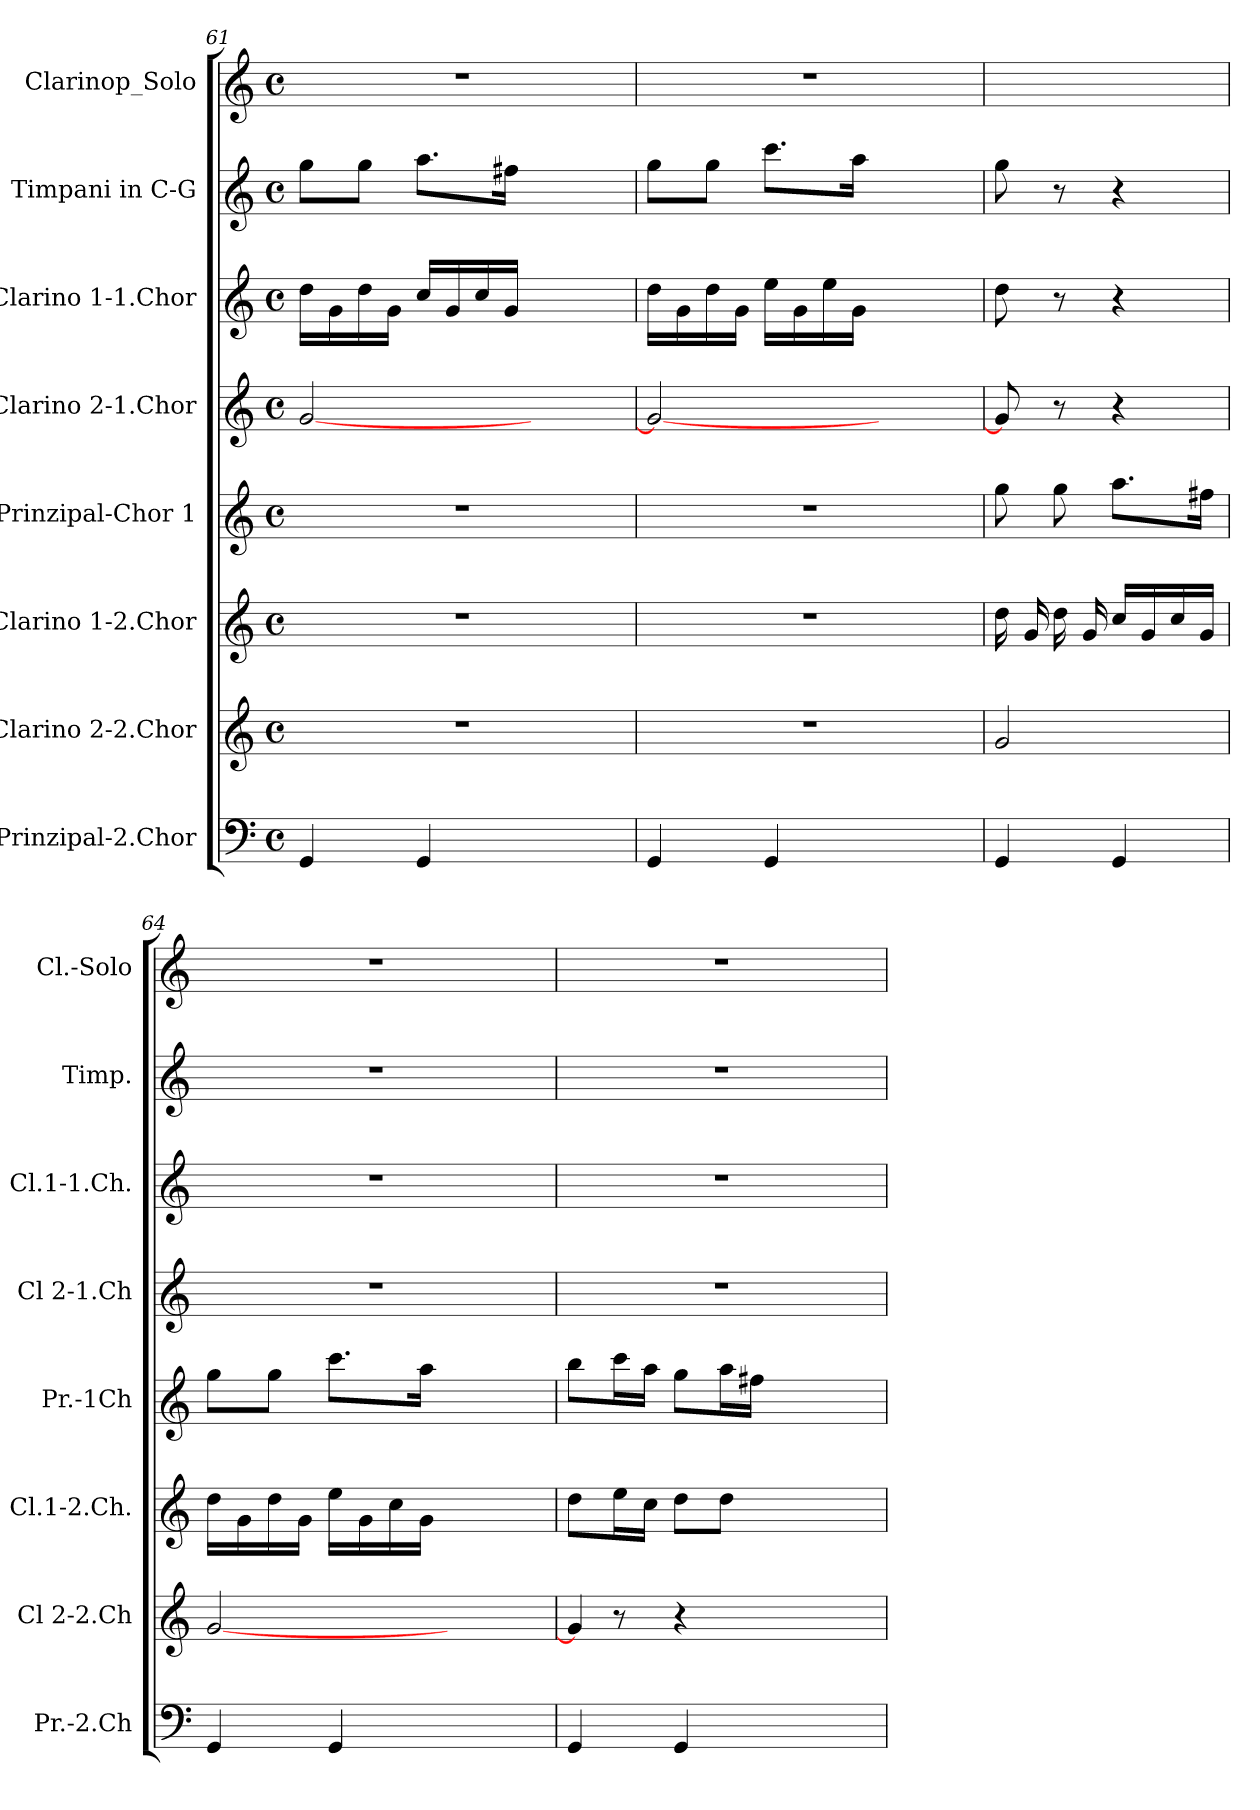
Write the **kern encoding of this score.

**kern	**kern	**kern	**kern	**kern	**kern	**kern	**kern
*part8	*part7	*part6	*part5	*part4	*part3	*part2	*part1
*staff8	*staff7	*staff6	*staff5	*staff4	*staff3	*staff2	*staff1
*I"Prinzipal-2.Chor	*I"Clarino 2-2.Chor	*I"Clarino 1-2.Chor	*I"Prinzipal-Chor 1	*I"Clarino 2-1.Chor	*I"Clarino 1-1.Chor	*I"Timpani in C-G	*I"Clarinop_Solo
*I'Pr.-2.Ch	*I'Cl 2-2.Ch	*I'Cl.1-2.Ch.	*I'Pr.-1Ch	*I'Cl 2-1.Ch	*I'Cl.1-1.Ch.	*I'Timp.	*I'Cl.-Solo
*clefF4	*clefG2	*clefG2	*clefG2	*clefG2	*clefG2	*clefG2	*clefG2
*	*	*ITrd1c2	*ITrd1c2	*	*ITrd1c2	*ITrd1c2	*
*k[]	*k[]	*k[b-e-]	*k[b-e-]	*k[]	*k[b-e-]	*k[b-e-]	*k[]
*C:	*C:	*B-:	*B-:	*C:	*B-:	*B-:	*C:
*M4/4	*M4/4	*M4/4	*M4/4	*M4/4	*M4/4	*M4/4	*M4/4
*met(c)	*met(c)	*met(c)	*met(c)	*met(c)	*met(c)	*met(c)	*met(c)
=61	=61	=61	=61	=61	=61	=61	=61
4GG	1r	1r	1r	[2g	16ccLL	8ffL	1r
.	.	.	.	.	16f	.	.
.	.	.	.	.	16cc	8ffJ	.
.	.	.	.	.	16fJJ	.	.
4GG	.	.	.	.	16b-LL	8.ggL	.
.	.	.	.	.	16f	.	.
.	.	.	.	.	16b-	.	.
.	.	.	.	.	16fJJ	16eenJk	.
2ryy	.	.	.	2ryy	2ryy	2ryy	.
=62	=62	=62	=62	=62	=62	=62	=62
4GG	1r	1r	1r	2g_	16ccLL	8ffL	1r
.	.	.	.	.	16f	.	.
.	.	.	.	.	16cc	8ffJ	.
.	.	.	.	.	16fJJ	.	.
4GG	.	.	.	.	16ddLL	8.bb-L	.
.	.	.	.	.	16f	.	.
.	.	.	.	.	16dd	.	.
.	.	.	.	.	16fJJ	16ggJk	.
2ryy	.	.	.	2ryy	2ryy	2ryy	.
=63	=63	=63	=63	=63	=63	=63	=63
4GG	2g	16cc	8ff	8g]	8cc	8ff	2ryy
.	.	16f	.	.	.	.	.
.	.	16cc	8ff	8r	8r	8r	.
.	.	16f	.	.	.	.	.
4GG	.	16b-LL	8.ggL	4r	4r	4r	.
.	.	16f	.	.	.	.	.
.	.	16b-	.	.	.	.	.
.	.	16fJJ	16eenJk	.	.	.	.
!!LO:LB:g=z
=64	=64	=64	=64	=64	=64	=64	=64
4GG	[2g	16ccLL	8ffL	1r	1r	1r	1r
.	.	16f	.	.	.	.	.
.	.	16cc	8ffJ	.	.	.	.
.	.	16fJJ	.	.	.	.	.
4GG	.	16ddLL	8.bb-L	.	.	.	.
.	.	16f	.	.	.	.	.
.	.	16b-	.	.	.	.	.
.	.	16fJJ	16ggJk	.	.	.	.
2ryy	2ryy	2ryy	2ryy	.	.	.	.
=65	=65	=65	=65	=65	=65	=65	=65
4GG	8gJ]	8ccL	8aaL	1r	1r	1r	1r
.	8r	16ddL	16bb-L	.	.	.	.
.	.	16b-JJ	16ggJJ	.	.	.	.
4GG	4r	8ccL	8ffL	.	.	.	.
.	.	8ccJ	16ggL	.	.	.	.
.	.	.	16eenJJ	.	.	.	.
2ryy	2ryy	2ryy	2ryy	.	.	.	.
=	=	=	=	=	=	=	=
*-	*-	*-	*-	*-	*-	*-	*-
